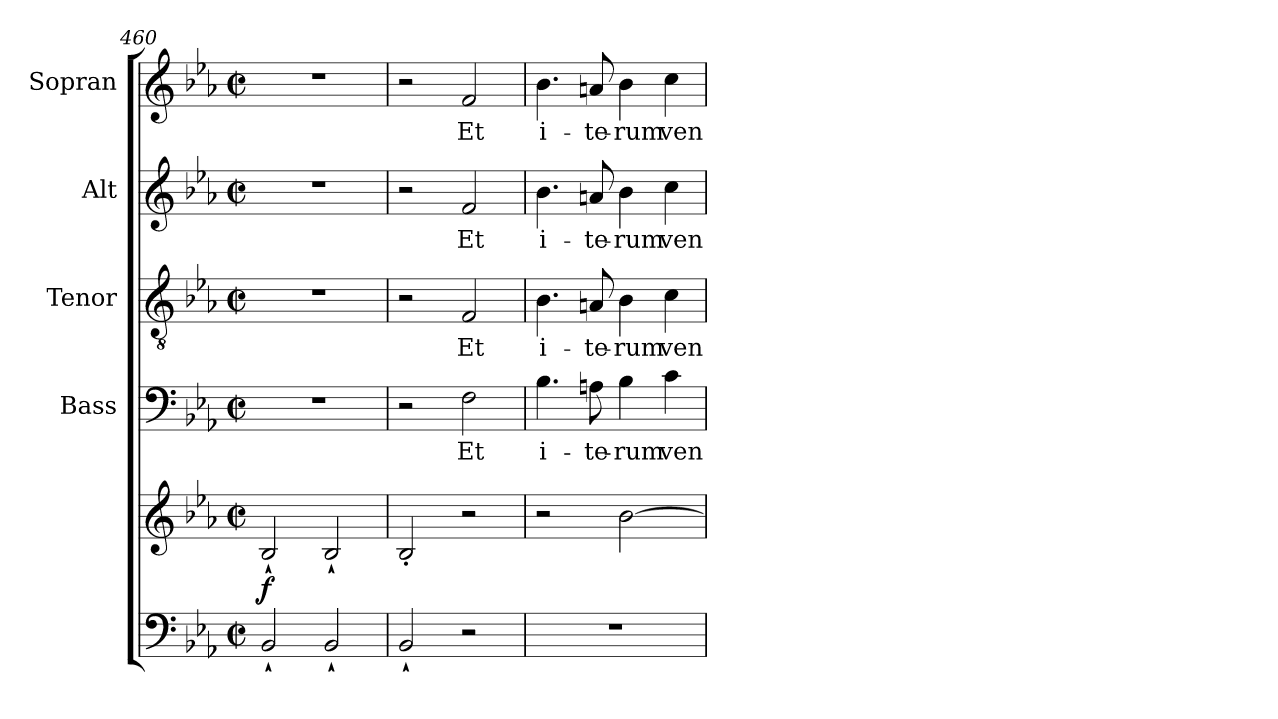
**kern	**kern	**dynam	**kern	**text	**kern	**text	**kern	**text	**kern	**text
*part5	*part5	*part5	*part4	*part4	*part3	*part3	*part2	*part2	*part1	*part1
*staff6	*staff5	*staff5/6	*staff4	*staff4	*staff3	*staff3	*staff2	*staff2	*staff1	*staff1
*	*	*	*I"Bass	*	*I"Tenor	*	*I"Alt	*	*I"Sopran	*
*	*	*	*I'B.	*	*I'T.	*	*I'A.	*	*I'S.	*
*clefF4	*clefG2	*	*clefF4	*	*clefGv2	*	*clefG2	*	*clefG2	*
*k[b-e-a-]	*k[b-e-a-]	*	*k[b-e-a-]	*	*k[b-e-a-]	*	*k[b-e-a-]	*	*k[b-e-a-]	*
*E-:	*E-:	*	*E-:	*	*E-:	*	*E-:	*	*E-:	*
*M2/2	*M2/2	*	*M2/2	*	*M2/2	*	*M2/2	*	*M2/2	*
*met(c|)	*met(c|)	*	*met(c|)	*	*met(c|)	*	*met(c|)	*	*met(c|)	*
=460	=460	=460	=460	=460	=460	=460	=460	=460	=460	=460
!	!	!LO:DY:b	!	!	!	!	!	!	!	!
2BB-`</	2B-`</	f	1r	.	1r	.	1r	.	1r	.
2BB-`</	2B-`</	.	.	.	.	.	.	.	.	.
=461	=461	=461	=461	=461	=461	=461	=461	=461	=461	=461
2BB-`</	2B-'</	.	2r	.	2r	.	2r	.	2r	.
!	!	!	!	!LO:LY:b	!	!LO:LY:b	!	!LO:LY:b	!	!LO:LY:b
2r	2r	.	2F\	Et	2F/	Et	2f/	Et	2f/	Et
=462	=462	=462	=462	=462	=462	=462	=462	=462	=462	=462
!	!	!	!	!LO:LY:b	!	!LO:LY:b	!	!LO:LY:b	!	!LO:LY:b
1r	2r	.	4.B-\	i-	4.B-\	i-	4.b-\	i-	4.b-\	i-
!	!	!	!	!LO:LY:b	!	!LO:LY:b	!	!LO:LY:b	!	!LO:LY:b
.	.	.	8An\	-te-	8An/	-te-	8an/	-te-	8an/	-te-
!	!	!	!	!LO:LY:b	!	!LO:LY:b	!	!LO:LY:b	!	!LO:LY:b
.	[2b-\	.	4B-\	-rum	4B-\	-rum	4b-\	-rum	4b-\	-rum
!	!	!	!	!LO:LY:b	!	!LO:LY:b	!	!LO:LY:b	!	!LO:LY:b
.	.	.	4c\	ven-	4c\	ven-	4cc\	ven-	4cc\	ven-
=	=	=	=	=	=	=	=	=	=	=
*-	*-	*-	*-	*-	*-	*-	*-	*-	*-	*-
